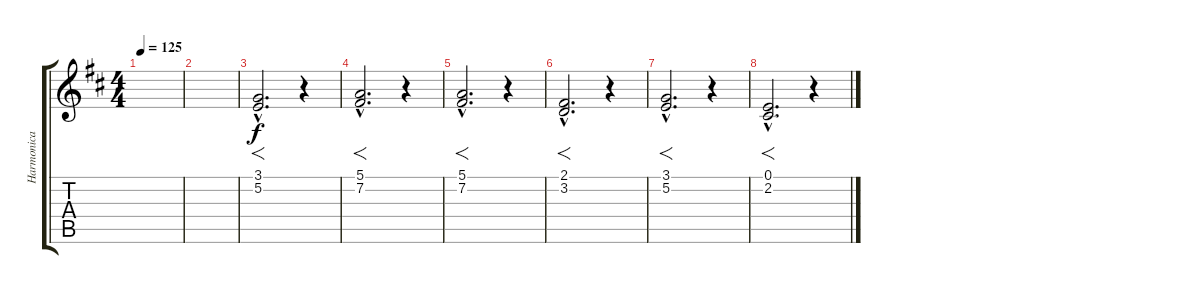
\track ("Harmonica" "Harmonica") {instrument harmonica}
\staff {score tabs}
\tuning (E4 B3 G3 D3 A2 E2) {hide}
\ts (4 4)
\tempo 125
\clef g2
\ks d
|
|
(3.1{hac} 5.2{hac}).2{f d} r.4 |
(5.1{hac} 7.2{hac}).2{f d} r.4 |
(5.1{hac} 7.2{hac}).2{f d} r.4 |
(2.1{hac} 3.2{hac}).2{f d} r.4 |
(3.1{hac} 5.2{hac}).2{f d} r.4 |
(0.1{hac} 2.2{hac}).2{f d} r.4
